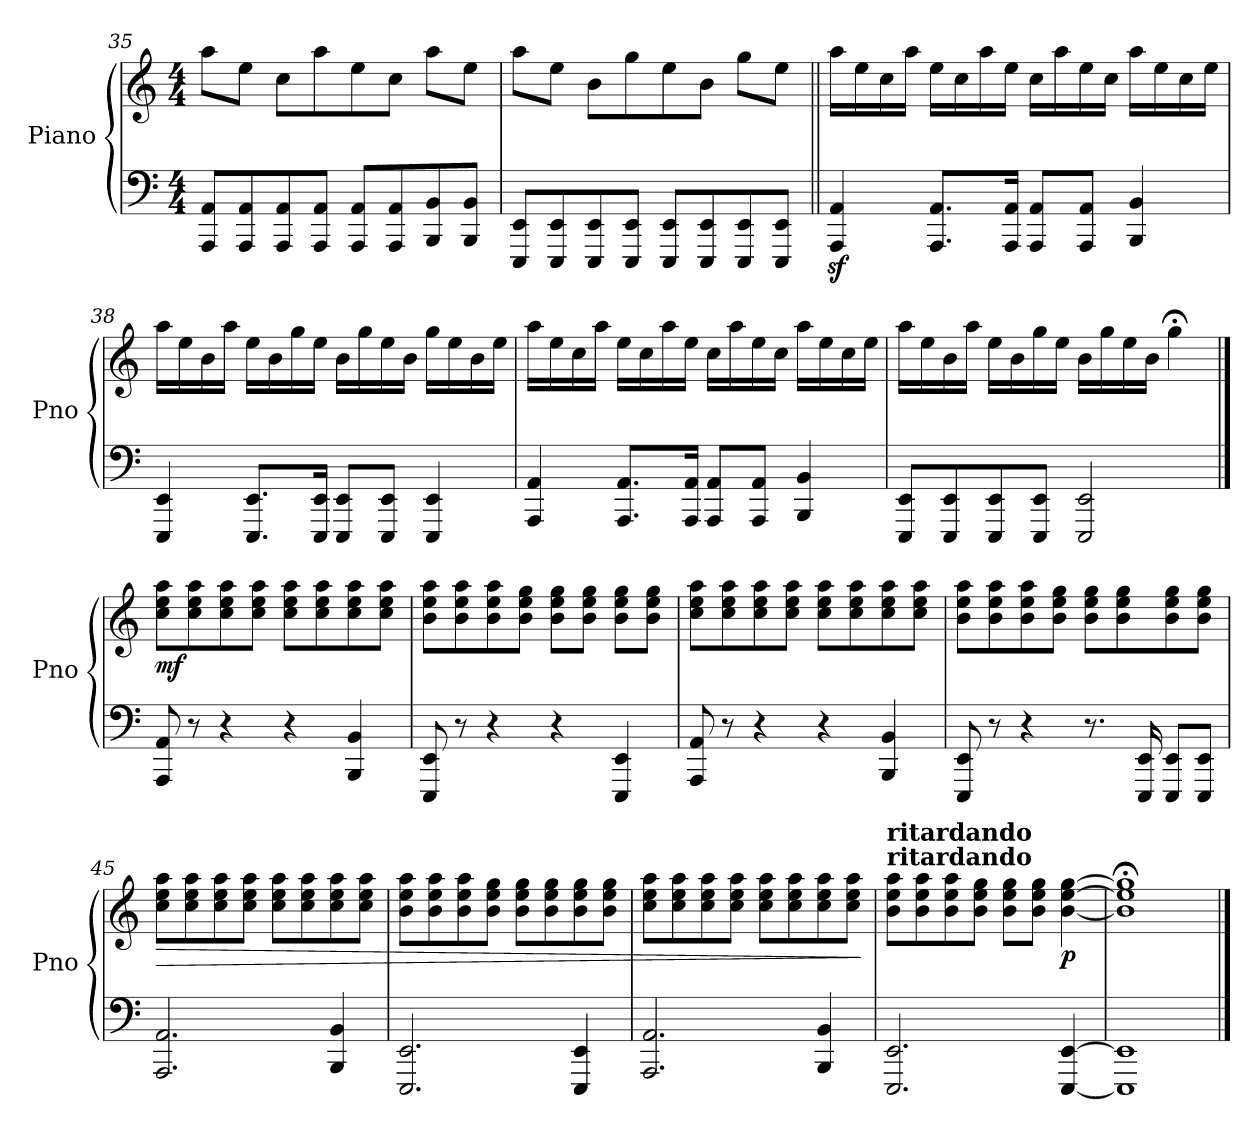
**kern	**kern	**dynam
*part1	*part1	*part1
*staff2	*staff1	*staff1/2
*I"Piano	*	*
*I'Pno	*	*
*clefF4	*clefG2	*
*k[]	*k[]	*
*M4/4	*M4/4	*
=35	=35	=35
8AAA/ 8AA/L	8aa\L	.
8AAA/ 8AA/	8ee\J	.
8AAA/ 8AA/	8cc\L	.
8AAA/ 8AA/J	8aa\	.
8AAA/ 8AA/L	8ee\	.
8AAA/ 8AA/	8cc\J	.
8BBB/ 8BB/	8aa\L	.
8BBB/ 8BB/J	8ee\J	.
=36	=36	=36
8EEE/ 8EE/L	8aa\L	.
8EEE/ 8EE/	8ee\J	.
8EEE/ 8EE/	8b\L	.
8EEE/ 8EE/J	8gg\	.
8EEE/ 8EE/L	8ee\	.
8EEE/ 8EE/	8b\J	.
8EEE/ 8EE/	8gg\L	.
8EEE/ 8EE/J	8ee\J	.
=37||	=37||	=37||
4AAA/z> 4AA/z>	16aa\LL	.
.	16ee\	.
.	16cc\	.
.	16aa\JJ	.
8.AAA/ 8.AA/L	16ee\LL	.
.	16cc\	.
.	16aa\	.
16AAA/ 16AA/Jk	16ee\JJ	.
8AAA/ 8AA/L	16cc\LL	.
.	16aa\	.
8AAA/ 8AA/J	16ee\	.
.	16cc\JJ	.
4BBB/ 4BB/	16aa\LL	.
.	16ee\	.
.	16cc\	.
.	16ee\JJ	.
!!LO:LB:g=z
=38	=38	=38
4EEE/ 4EE/	16aa\LL	.
.	16ee\	.
.	16b\	.
.	16aa\JJ	.
8.EEE/ 8.EE/L	16ee\LL	.
.	16b\	.
.	16gg\	.
16EEE/ 16EE/Jk	16ee\JJ	.
8EEE/ 8EE/L	16b\LL	.
.	16gg\	.
8EEE/ 8EE/J	16ee\	.
.	16b\JJ	.
4EEE/ 4EE/	16gg\LL	.
.	16ee\	.
.	16b\	.
.	16ee\JJ	.
=39	=39	=39
4AAA/ 4AA/	16aa\LL	.
.	16ee\	.
.	16cc\	.
.	16aa\JJ	.
8.AAA/ 8.AA/L	16ee\LL	.
.	16cc\	.
.	16aa\	.
16AAA/ 16AA/Jk	16ee\JJ	.
8AAA/ 8AA/L	16cc\LL	.
.	16aa\	.
8AAA/ 8AA/J	16ee\	.
.	16cc\JJ	.
4BBB/ 4BB/	16aa\LL	.
.	16ee\	.
.	16cc\	.
.	16ee\JJ	.
=40	=40	=40
8EEE/ 8EE/L	16aa\LL	.
.	16ee\	.
8EEE/ 8EE/	16b\	.
.	16aa\JJ	.
8EEE/ 8EE/	16ee\LL	.
.	16b\	.
8EEE/ 8EE/J	16gg\	.
.	16ee\JJ	.
2EEE/ 2EE/	16b\LL	.
.	16gg\	.
.	16ee\	.
.	16b\JJ	.
.	4gg;<\	.
!!LO:LB:g=z
==41	==41	==41
!	!	!LO:DY:b
8AAA/ 8AA/	8cc\ 8ee\ 8aa\L	mf
8r	8cc\ 8ee\ 8aa\	.
4r	8cc\ 8ee\ 8aa\	.
.	8cc\ 8ee\ 8aa\J	.
4r	8cc\ 8ee\ 8aa\L	.
.	8cc\ 8ee\ 8aa\	.
4BBB/ 4BB/	8cc\ 8ee\ 8aa\	.
.	8cc\ 8ee\ 8aa\J	.
=42	=42	=42
8EEE/ 8EE/	8b\ 8ee\ 8aa\L	.
8r	8b\ 8ee\ 8aa\	.
4r	8b\ 8ee\ 8aa\	.
.	8b\ 8ee\ 8gg\J	.
4r	8b\ 8ee\ 8gg\L	.
.	8b\ 8ee\ 8gg\J	.
4EEE/ 4EE/	8b\ 8ee\ 8gg\L	.
.	8b\ 8ee\ 8gg\J	.
=43	=43	=43
8AAA/ 8AA/	8cc\ 8ee\ 8aa\L	.
8r	8cc\ 8ee\ 8aa\	.
4r	8cc\ 8ee\ 8aa\	.
.	8cc\ 8ee\ 8aa\J	.
4r	8cc\ 8ee\ 8aa\L	.
.	8cc\ 8ee\ 8aa\	.
4BBB/ 4BB/	8cc\ 8ee\ 8aa\	.
.	8cc\ 8ee\ 8aa\J	.
=44	=44	=44
8EEE/ 8EE/	8b\ 8ee\ 8aa\L	.
8r	8b\ 8ee\ 8aa\	.
4r	8b\ 8ee\ 8aa\	.
.	8b\ 8ee\ 8gg\J	.
8.r	8b\ 8ee\ 8gg\L	.
.	8b\ 8ee\ 8gg\	.
16EEE/ 16EE/	.	.
8EEE/ 8EE/L	8b\ 8ee\ 8gg\	.
8EEE/ 8EE/J	8b\ 8ee\ 8gg\J	.
!!LO:LB:g=z
=45	=45	=45
!	!	!LO:HP:b
2.AAA/ 2.AA/	8cc\ 8ee\ 8aa\L	>
.	8cc\ 8ee\ 8aa\	.
.	8cc\ 8ee\ 8aa\	.
.	8cc\ 8ee\ 8aa\J	.
.	8cc\ 8ee\ 8aa\L	.
.	8cc\ 8ee\ 8aa\	.
4BBB/ 4BB/	8cc\ 8ee\ 8aa\	.
.	8cc\ 8ee\ 8aa\J	.
=46	=46	=46
2.EEE/ 2.EE/	8b\ 8ee\ 8aa\L	.
.	8b\ 8ee\ 8aa\	.
.	8b\ 8ee\ 8aa\	.
.	8b\ 8ee\ 8gg\J	.
.	8b\ 8ee\ 8gg\L	.
.	8b\ 8ee\ 8gg\	.
4EEE/ 4EE/	8b\ 8ee\ 8gg\	.
.	8b\ 8ee\ 8gg\J	.
=47	=47	=47
2.AAA/ 2.AA/	8cc\ 8ee\ 8aa\L	.
.	8cc\ 8ee\ 8aa\	.
.	8cc\ 8ee\ 8aa\	.
.	8cc\ 8ee\ 8aa\J	.
.	8cc\ 8ee\ 8aa\L	.
.	8cc\ 8ee\ 8aa\	.
4BBB/ 4BB/	8cc\ 8ee\ 8aa\	.
.	8cc\ 8ee\ 8aa\J	.
.	.	]
=48	=48	=48
!	!LO:TX:a:B:t=ritardando	!
!	!LO:TX:a:B:t=ritardando	!
2.EEE/ 2.EE/	8b\ 8ee\ 8aa\L	.
.	8b\ 8ee\ 8aa\	.
.	8b\ 8ee\ 8aa\	.
.	8b\ 8ee\ 8gg\J	.
.	8b\ 8ee\ 8gg\L	.
.	8b\ 8ee\ 8gg\J	.
!	!	!LO:DY:b
[4EEE/ [4EE/	[4b\ [4ee\ [4gg\	p
=49	=49	=49
1EEE] 1EE]	1b];< 1ee];< 1gg];<	.
==	==	==
*-	*-	*-
